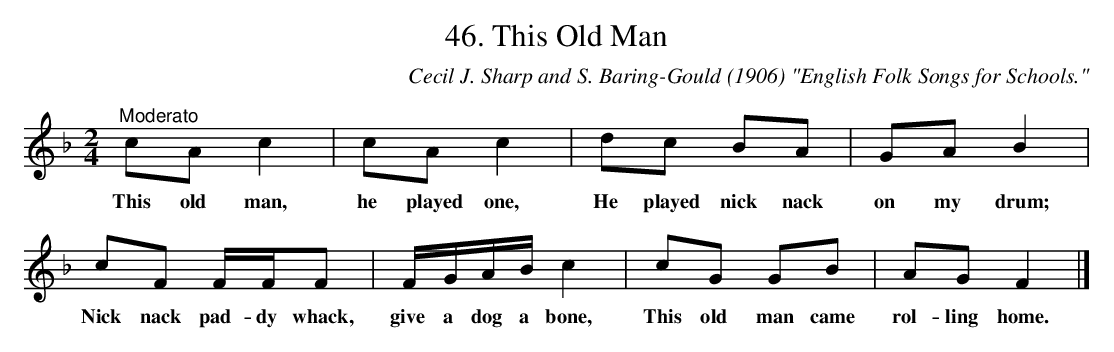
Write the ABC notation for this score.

X:1
T:46. This Old Man
C:Cecil J. Sharp and S. Baring-Gould (1906) "English Folk Songs for Schools."
L:1/8
M:2/4
K:F
"^Moderato" cA c2 | cA c2 | dc BA | GA B2 |$ cF F/F/F | F/G/A/B/ c2 | cG GB | AG F2 |]
w: This old man,|he played one,|He played nick nack|on my drum;|Nick nack pad- dy whack,|give a dog a bone,|This old man came|rol- ling home.|
